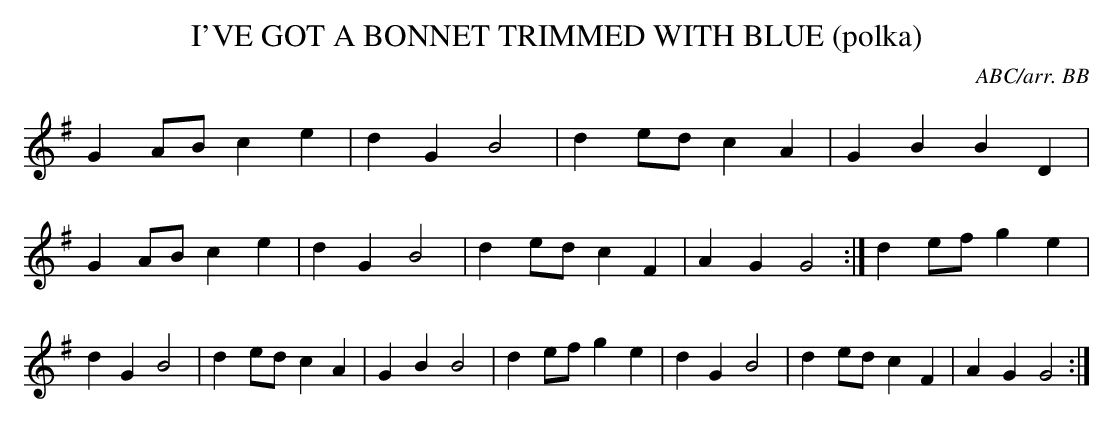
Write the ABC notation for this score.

X:1
T:I'VE GOT A BONNET TRIMMED WITH BLUE (polka)\
C:ABC/arr. BB\
L:1/4\
M:C|\
K:G\
GA/B/ ce|dG B2|de/d/ cA|GBBD|\
GA/B/ ce|dG B2|de/d/ cF|AGG2 :|\
de/f/ ge|dG B2|de/d/ cA|GBB2|\
de/f/ ge|dG B2|de/d/ cF|AGG2 :|\
\
\
\
\
